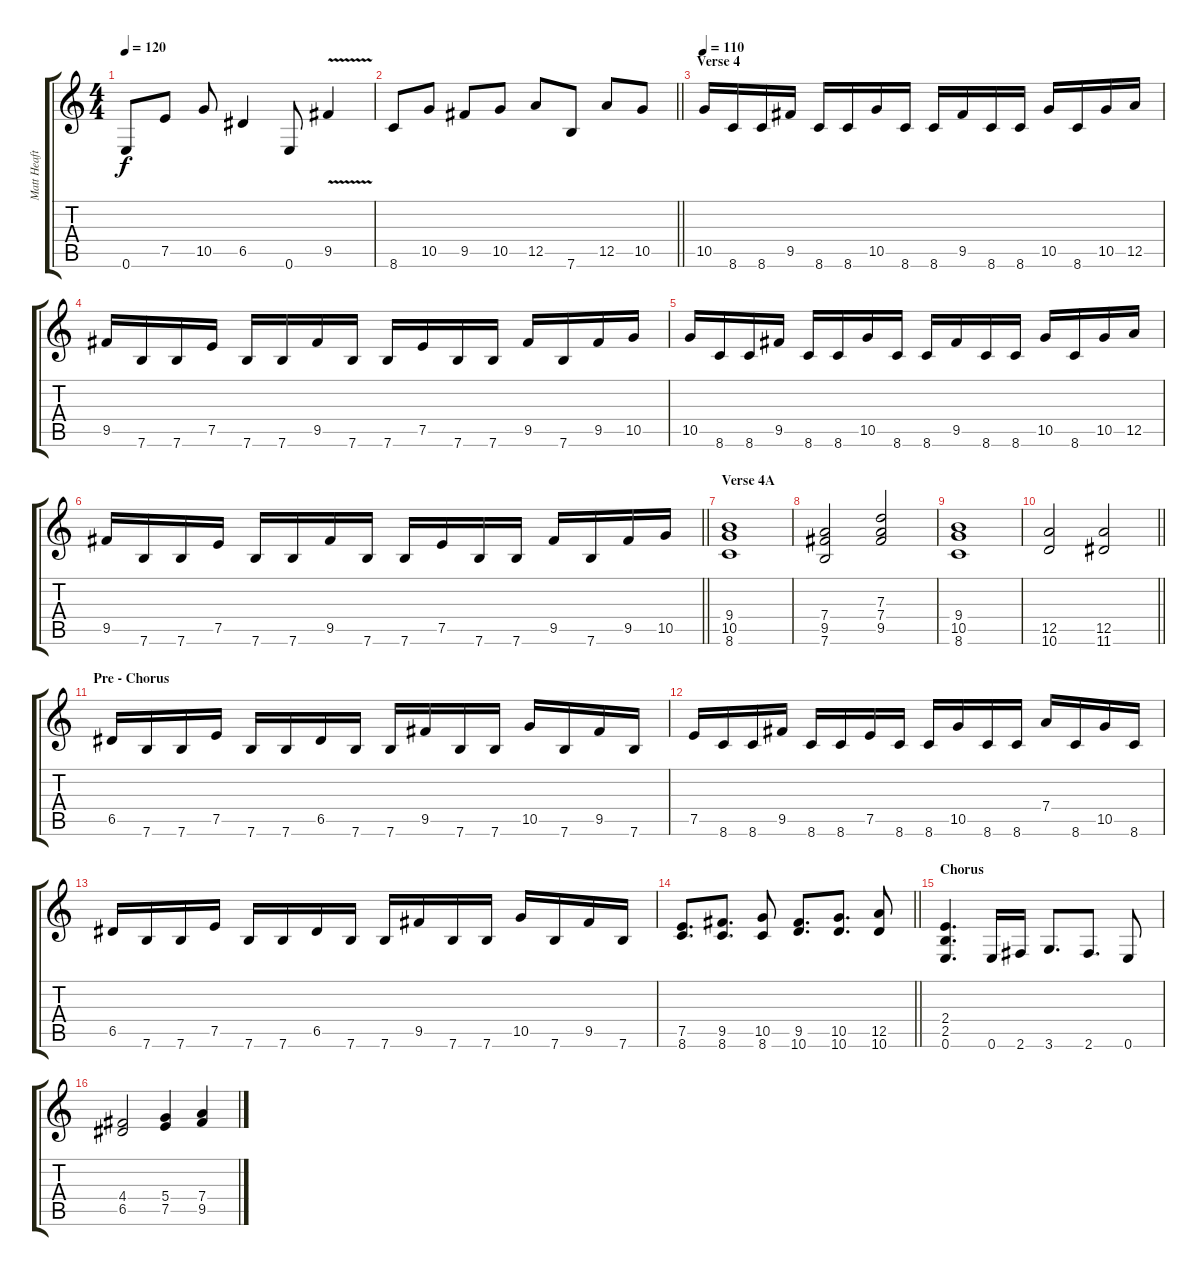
\track ("Matt Heaft (Rhythm)" "Matt Heaft") {instrument distortionguitar}
\staff {score tabs}
\tuning (E4 B3 G3 D3 A2 E2) {hide}
\ts (4 4)
\tempo 120
\clef g2
\ks c
0.6.8{dy f} 7.5.8 10.5.8 6.5.4 0.6.8 9.5{v}.4 |
\barLineRight lightlight
8.6.8 10.5.8 9.5.8 10.5.8 12.5.8 7.6.8 12.5.8 10.5.8 |
\section ("" "Verse 4")
\tempo 110
10.5.16 8.6.16 8.6.16 9.5.16 8.6.16 8.6.16 10.5.16 8.6.16 8.6.16 9.5.16 8.6.16 8.6.16 10.5.16 8.6.16 10.5.16 12.5.16 |
9.5.16 7.6.16 7.6.16 7.5.16 7.6.16 7.6.16 9.5.16 7.6.16 7.6.16 7.5.16 7.6.16 7.6.16 9.5.16 7.6.16 9.5.16 10.5.16 |
10.5.16 8.6.16 8.6.16 9.5.16 8.6.16 8.6.16 10.5.16 8.6.16 8.6.16 9.5.16 8.6.16 8.6.16 10.5.16 8.6.16 10.5.16 12.5.16 |
\barLineRight lightlight
9.5.16 7.6.16 7.6.16 7.5.16 7.6.16 7.6.16 9.5.16 7.6.16 7.6.16 7.5.16 7.6.16 7.6.16 9.5.16 7.6.16 9.5.16 10.5.16 |
\section ("" "Verse 4A")
(9.4 10.5 8.6).1 |
(7.4 9.5 7.6).2 (7.3 7.4 9.5).2 |
(9.4 10.5 8.6).1 |
\barLineRight lightlight
(12.5 10.6).2 (12.5 11.6).2 |
\section ("" "Pre - Chorus")
6.5.16 7.6.16 7.6.16 7.5.16 7.6.16 7.6.16 6.5.16 7.6.16 7.6.16 9.5.16 7.6.16 7.6.16 10.5.16 7.6.16 9.5.16 7.6.16 |
7.5.16 8.6.16 8.6.16 9.5.16 8.6.16 8.6.16 7.5.16 8.6.16 8.6.16 10.5.16 8.6.16 8.6.16 7.4.16 8.6.16 10.5.16 8.6.16 |
6.5.16 7.6.16 7.6.16 7.5.16 7.6.16 7.6.16 6.5.16 7.6.16 7.6.16 9.5.16 7.6.16 7.6.16 10.5.16 7.6.16 9.5.16 7.6.16 |
\barLineRight lightlight
(7.5 8.6).8{d} (9.5 8.6).8{d} (10.5 8.6).8 (9.5 10.6).8{d} (10.5 10.6).8{d} (12.5 10.6).8 |
\section ("" "Chorus")
(2.4 2.5 0.6).4{d} 0.6.16 2.6.16 3.6.8{d} 2.6.8{d} 0.6.8 |
(4.4 6.5).2 (5.4 7.5).4 (7.4 9.5).4
